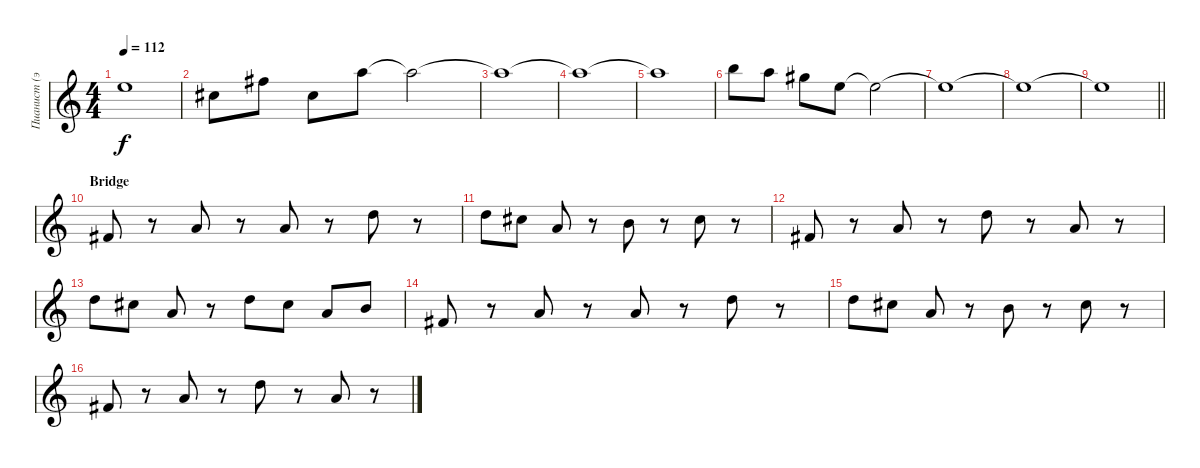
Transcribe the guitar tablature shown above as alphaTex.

\track ("Пианист (эффект)" "Пианист (э") {instrument pad1newage}
\staff {score}
\tuning (E5 B4 G4 D4 A3 E3) {hide}
\ts (4 4)
\tempo 112
\clef g2
\ks c
14.4{t}.1{dy f} |
11.4.8 11.3.8 11.4.8 10.2.8 10.2{t}.2 |
10.2{t}.1 |
10.2{t}.1 |
10.2{t}.1 |
12.2.8 14.3.8 13.3.8 14.4.8 14.4{t}.2 |
14.4{t}.1 |
14.4{t}.1 |
\barLineRight lightlight
14.4{t}.1 |
\section ("" "Bridge")
4.4.8 r.8 2.3.8 r.8 2.3.8 r.8 3.2.8 r.8 |
3.2.8 2.2.8 2.3.8 r.8 4.3.8 r.8 6.3.8 r.8 |
4.4.8 r.8 2.3.8 r.8 3.2.8 r.8 2.3.8 r.8 |
3.2.8 2.2.8 2.3.8 r.8 3.2.8 2.2.8 2.3.8 4.3.8 |
4.4.8 r.8 2.3.8 r.8 2.3.8 r.8 3.2.8 r.8 |
3.2.8 2.2.8 2.3.8 r.8 4.3.8 r.8 6.3.8 r.8 |
4.4.8 r.8 2.3.8 r.8 3.2.8 r.8 2.3.8 r.8
